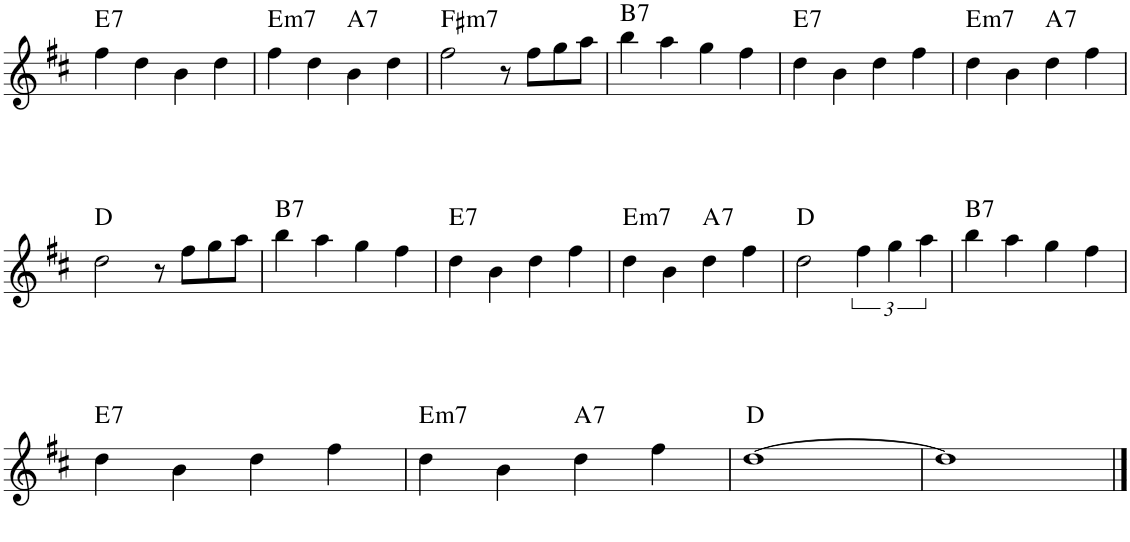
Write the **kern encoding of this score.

**kern	**harte
*part1	*part1
*staff1	*
*I"Piano	*
*I'Pno.	*
!!LO:PB:g=z
*clefG2	*
*k[f#c#]	*
*M4/4	*
=61	=61
!	!LO:H:kt=7
4ff#\	E:7
4dd\	.
4b\	.
4dd\	.
=62	=62
!	!LO:H:kt=m7
4ff#\	E:min7
4dd\	.
!	!LO:H:kt=7
4b\	A:7
4dd\	.
=63	=63
!	!LO:H:kt=m7
2ff#\	F#:min7
8r	.
8ff#\L	.
8gg\	.
8aa\J	.
=64	=64
!	!LO:H:kt=7
4bb\	B:7
4aa\	.
4gg\	.
4ff#\	.
=65	=65
!	!LO:H:kt=7
4dd\	E:7
4b\	.
4dd\	.
4ff#\	.
=66	=66
!	!LO:H:kt=m7
4dd\	E:min7
4b\	.
!	!LO:H:kt=7
4dd\	A:7
4ff#\	.
!!LO:LB:g=z
=67	=67
2dd\	D:maj
8r	.
8ff#\L	.
8gg\	.
8aa\J	.
=68	=68
!	!LO:H:kt=7
4bb\	B:7
4aa\	.
4gg\	.
4ff#\	.
=69	=69
!	!LO:H:kt=7
4dd\	E:7
4b\	.
4dd\	.
4ff#\	.
=70	=70
!	!LO:H:kt=m7
4dd\	E:min7
4b\	.
!	!LO:H:kt=7
4dd\	A:7
4ff#\	.
=71	=71
2dd\	D:maj
6ff#\	.
6gg\	.
6aa\	.
=72	=72
!	!LO:H:kt=7
4bb\	B:7
4aa\	.
4gg\	.
4ff#\	.
!!LO:LB:g=z
=73	=73
!	!LO:H:kt=7
4dd\	E:7
4b\	.
4dd\	.
4ff#\	.
=74	=74
!	!LO:H:kt=m7
4dd\	E:min7
4b\	.
!	!LO:H:kt=7
4dd\	A:7
4ff#\	.
=75	=75
[1dd	D:maj
=76	=76
1dd]	.
==	==
*-	*-
